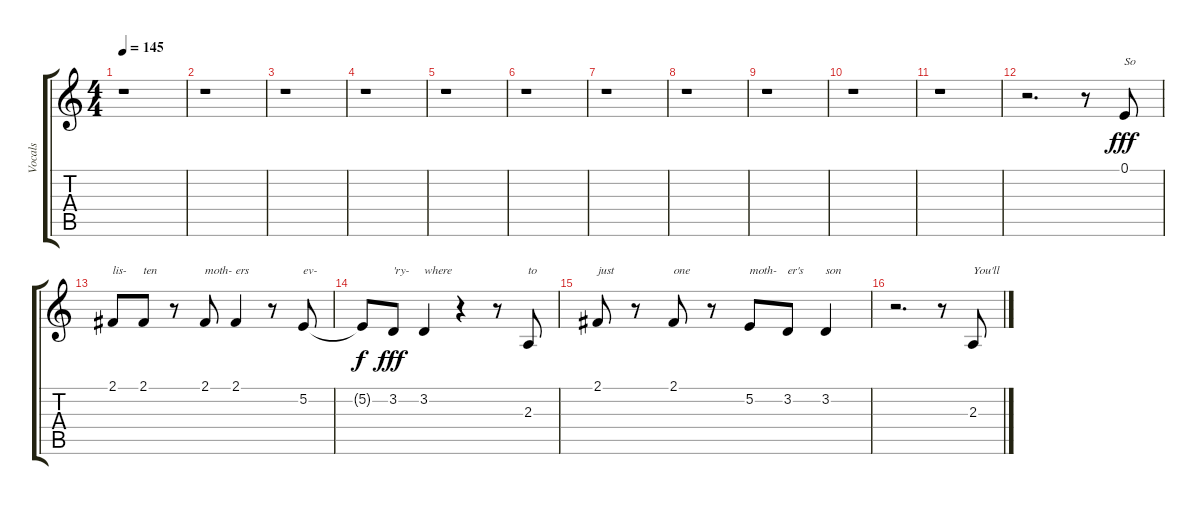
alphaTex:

\track ("Vocals" "Vocals") {instrument lead6voice}
\staff {score tabs}
\tuning (E4 B3 G3 D3 A2 E2) {hide}
\ts (4 4)
\tempo 145
\clef g2
\ks c
r.1{dy fff} |
r.1 |
r.1 |
r.1 |
r.1 |
r.1 |
r.1 |
r.1 |
r.1 |
r.1 |
r.1 |
r.2{d} r.8 0.1.8{txt "So"} |
2.1.8{txt "lis-"} 2.1.8{txt "ten"} r.8 2.1.8{txt "moth-"} 2.1.4{txt "ers"} r.8 5.2.8{txt "ev-"} |
5.2{t}.8{dy f} 3.2.8{txt "'ry-" dy fff} 3.2.4{txt "where"} r.4 r.8 2.3.8{txt "to"} |
2.1.8{txt "just"} r.8 2.1.8{txt "one"} r.8 5.2.8{txt "moth-"} 3.2.8{txt "er's"} 3.2.4{txt "son"} |
r.2{d} r.8 2.3.8{txt "You'll"}
